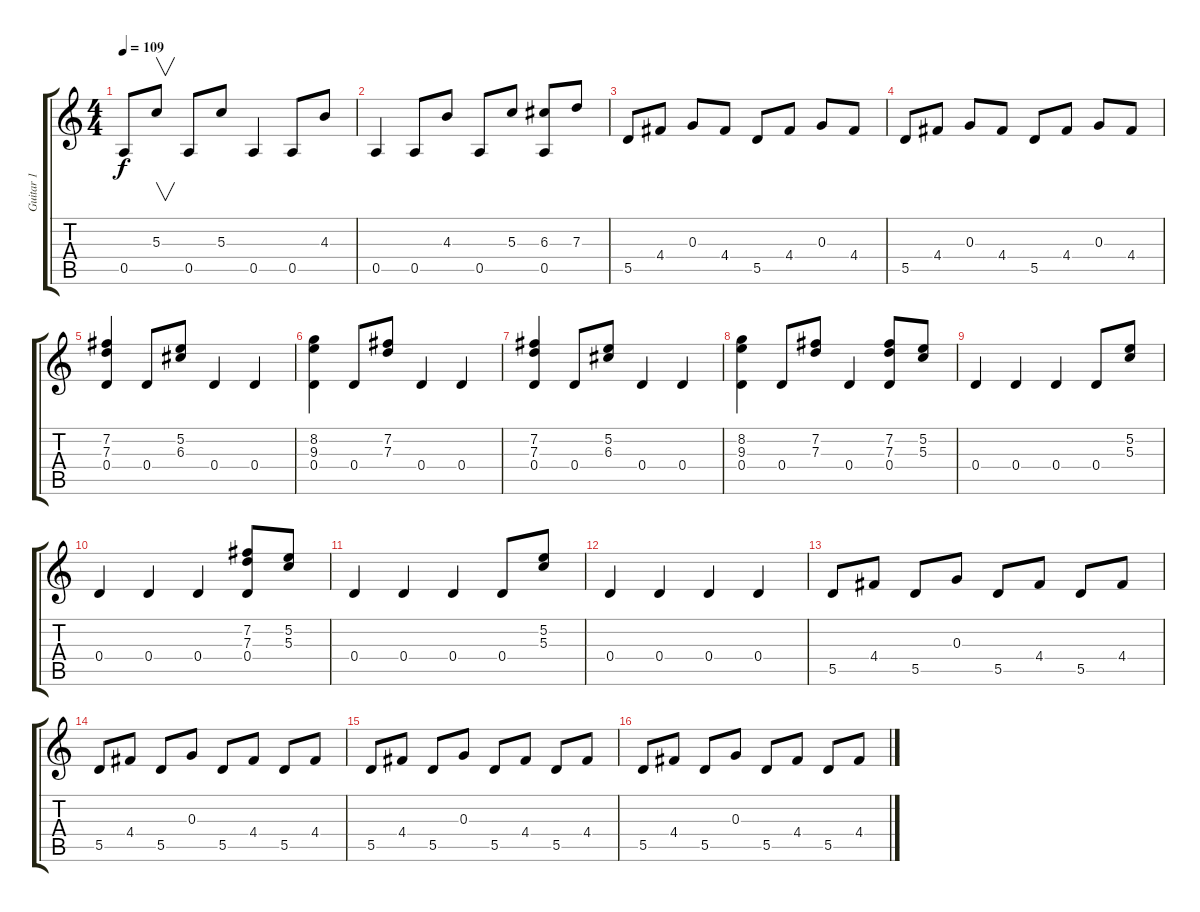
\track ("Guitar 1" "Guitar 1") {instrument acousticguitarnylon}
\staff {score tabs}
\tuning (E4 B3 G3 D3 A2 E2) {hide}
\ts (4 4)
\tempo 109
\clef g2
\ks c
0.5.8{dy f} 5.3.8{v} 0.5.8 5.3.8 0.5.4 0.5.8 4.3.8 |
0.5.4 0.5.8 4.3.8 0.5.8 5.3.8 (6.3 0.5).8 7.3.8 |
5.5.8 4.4.8 0.3.8 4.4.8 5.5.8 4.4.8 0.3.8 4.4.8 |
5.5.8 4.4.8 0.3.8 4.4.8 5.5.8 4.4.8 0.3.8 4.4.8 |
(7.2 7.3 0.4).4 0.4.8 (5.2 6.3).8 0.4.4 0.4.4 |
(8.2 9.3 0.4).4 0.4.8 (7.2 7.3).8 0.4.4 0.4.4 |
(7.2 7.3 0.4).4 0.4.8 (5.2 6.3).8 0.4.4 0.4.4 |
(8.2 9.3 0.4).4 0.4.8 (7.2 7.3).8 0.4.4 (7.2 7.3 0.4).8 (5.2 5.3).8 |
0.4.4 0.4.4 0.4.4 0.4.8 (5.2 5.3).8 |
0.4.4 0.4.4 0.4.4 (7.2 7.3 0.4).8 (5.2 5.3).8 |
0.4.4 0.4.4 0.4.4 0.4.8 (5.2 5.3).8 |
0.4.4 0.4.4 0.4.4 0.4.4 |
5.5.8 4.4.8 5.5.8 0.3.8 5.5.8 4.4.8 5.5.8 4.4.8 |
5.5.8 4.4.8 5.5.8 0.3.8 5.5.8 4.4.8 5.5.8 4.4.8 |
5.5.8 4.4.8 5.5.8 0.3.8 5.5.8 4.4.8 5.5.8 4.4.8 |
5.5.8 4.4.8 5.5.8 0.3.8 5.5.8 4.4.8 5.5.8 4.4.8
